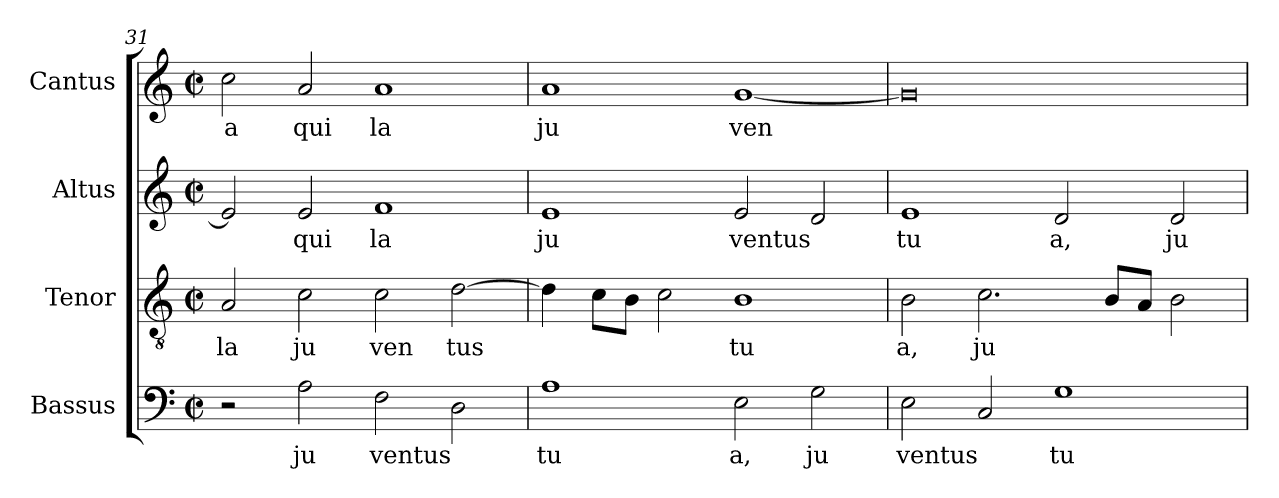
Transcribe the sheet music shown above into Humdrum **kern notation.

**kern	**text	**kern	**text	**kern	**text	**kern	**text
*part4	*part4	*part3	*part3	*part2	*part2	*part1	*part1
*staff4	*staff4	*staff3	*staff3	*staff2	*staff2	*staff1	*staff1
*I"Bassus	*	*I"Tenor	*	*I"Altus	*	*I"Cantus	*
*clefF4	*	*clefGv2	*	*clefG2	*	*clefG2	*
*k[]	*	*k[]	*	*k[]	*	*k[]	*
*C:	*	*C:	*	*C:	*	*C:	*
*M2/2	*	*M2/2	*	*M2/2	*	*M2/2	*
*met(c|)	*	*met(c|)	*	*met(c|)	*	*met(c|)	*
=31	=31	=31	=31	=31	=31	=31	=31
!	!	!	!LO:LY:b:cj	!	!LO:LY:b:cj	!	!LO:LY:b:cj
2r	.	2A/	la	2e/]	.	2cc\	a
!	!LO:LY:b:cj	!	!LO:LY:b:cj	!	!LO:LY:b:cj	!	!LO:LY:b:cj
2A\	ju	2c\	ju	2e/	qui	2a/	qui
!	!LO:LY:b:cj	!	!LO:LY:b:cj	!	!LO:LY:b:cj	!	!LO:LY:b:cj
2F\	ventus	2c\	ven	1f	la	1a	la
!	!LO:LY:b:cj	!	!LO:LY:b:cj	!	!	!	!
2D\	.	[>2d\	tus	.	.	.	.
=32	=32	=32	=32	=32	=32	=32	=32
!	!LO:LY:b:cj	!	!LO:LY:b:cj	!	!LO:LY:b:cj	!	!LO:LY:b:cj
1A	tu	4d\]	.	1e	ju	1a	ju
!	!	!	!LO:LY:b:cj	!	!	!	!
.	.	8c\L	.	.	.	.	.
!	!	!	!LO:LY:b:cj	!	!	!	!
.	.	8B\J	.	.	.	.	.
!	!	!	!LO:LY:b:cj	!	!	!	!
.	.	2c\	.	.	.	.	.
!	!LO:LY:b:cj	!	!LO:LY:b:cj	!	!LO:LY:b:cj	!	!LO:LY:b:cj
2E\	a,	1B	tu	2e/	ventus	[<1g	ven
!	!LO:LY:b:cj	!	!	!	!LO:LY:b:cj	!	!
2G\	ju	.	.	2d/	.	.	.
!!LO:PB:g=z
=33	=33	=33	=33	=33	=33	=33	=33
!	!LO:LY:b:cj	!	!LO:LY:b:cj	!	!LO:LY:b:cj	!	!LO:LY:b:cj
2E\	ventus	2B\	a,	1e	tu	0g]	.
!	!LO:LY:b:cj	!	!LO:LY:b:cj	!	!	!	!
2C/	.	2.c\	ju	.	.	.	.
!	!LO:LY:b:cj	!	!	!	!LO:LY:b:cj	!	!
1G	tu	.	.	2d/	a,	.	.
!	!	!	!LO:LY:b:cj	!	!	!	!
.	.	8B/L	.	.	.	.	.
!	!	!	!LO:LY:b:cj	!	!	!	!
.	.	8A/J	.	.	.	.	.
!	!	!	!LO:LY:b:cj	!	!LO:LY:b:cj	!	!
.	.	2B\	.	2d/	ju	.	.
=	=	=	=	=	=	=	=
*-	*-	*-	*-	*-	*-	*-	*-
